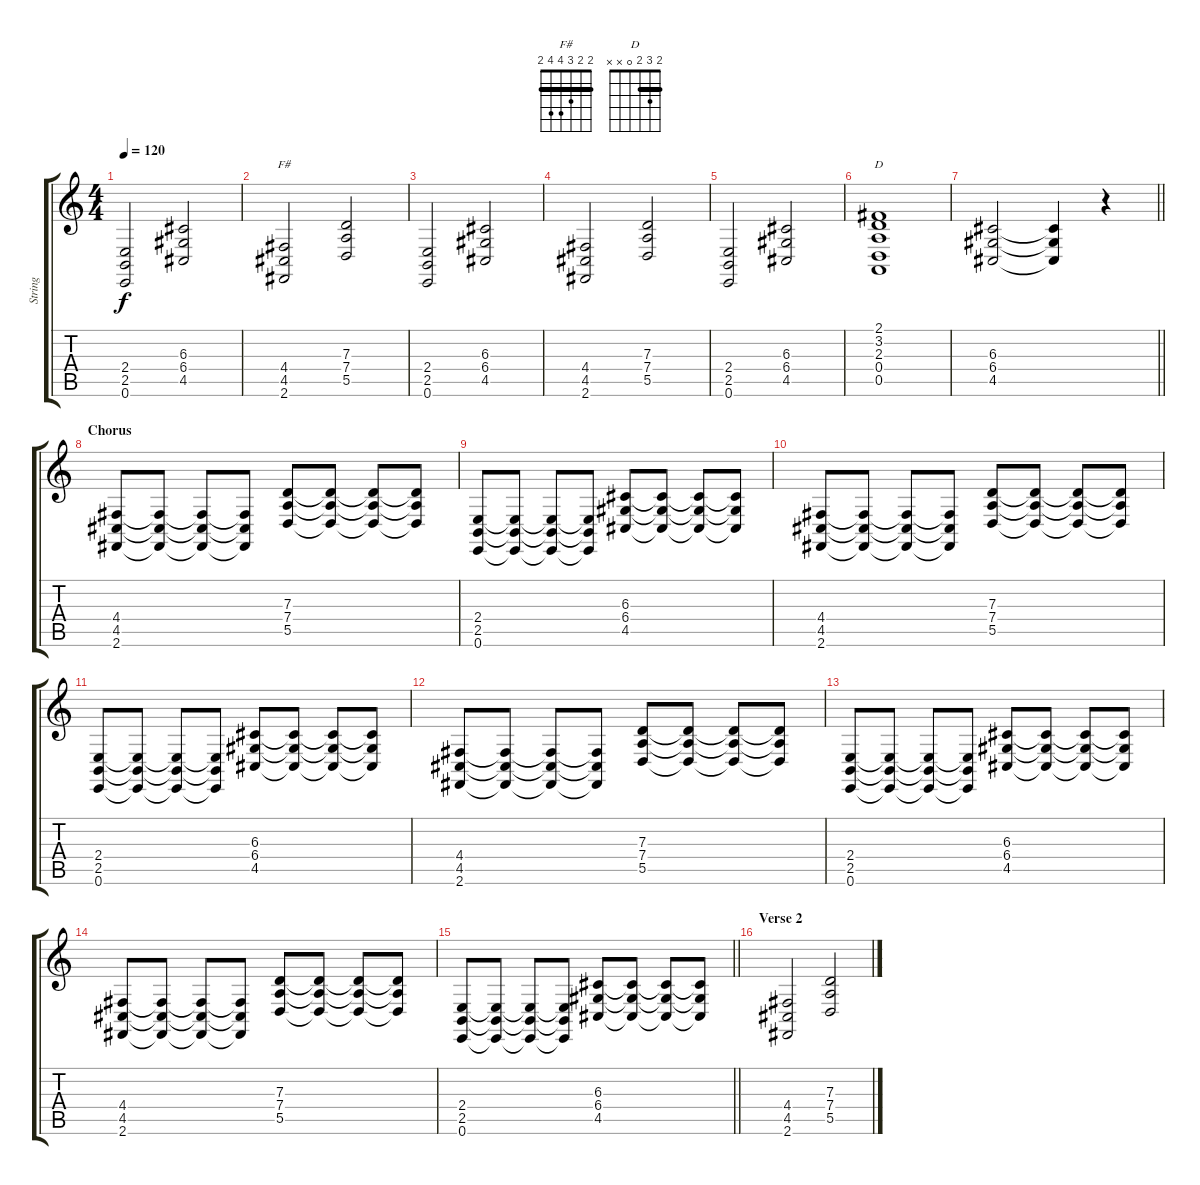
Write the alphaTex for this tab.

\track ("String" "String") {instrument stringensemble1}
\staff {score tabs}
\tuning (E4 B3 G3 D3 A2 E2) {hide}
\chord ("F#" 2 2 3 4 4 2) {barre 2}
\chord ("D" 2 3 2 0 x x) {barre 2}
\ts (4 4)
\tempo 120
\clef g2
\ks c
(2.4 2.5 0.6).2{dy f} (6.3 6.4 4.5).2 |
(4.4 4.5 2.6).2{ch "F#" volume 3} (7.3 7.4 5.5).2 |
(2.4 2.5 0.6).2 (6.3 6.4 4.5).2 |
(4.4 4.5 2.6).2{volume 3} (7.3 7.4 5.5).2 |
(2.4 2.5 0.6).2 (6.3 6.4 4.5).2 |
(2.1 3.2 2.3 0.4 0.5).1{ch "D" volume 8} |
\barLineRight lightlight
(6.3 6.4 4.5).2 (6.3{t} 6.4{t} 4.5{t}).4 r.4 |
\section ("" "Chorus")
(4.4 4.5 2.6).8 (4.4{t} 4.5{t} 2.6{t}).8 (4.4{t} 4.5{t} 2.6{t}).8 (4.4{t} 4.5{t} 2.6{t}).8 (7.3 7.4 5.5).8 (7.3{t} 7.4{t} 5.5{t}).8 (7.3{t} 7.4{t} 5.5{t}).8 (7.3{t} 7.4{t} 5.5{t}).8 |
(2.4 2.5 0.6).8 (2.4{t} 2.5{t} 0.6{t}).8 (2.4{t} 2.5{t} 0.6{t}).8 (2.4{t} 2.5{t} 0.6{t}).8 (6.3 6.4 4.5).8 (6.3{t} 6.4{t} 4.5{t}).8 (6.3{t} 6.4{t} 4.5{t}).8 (6.3{t} 6.4{t} 4.5{t}).8 |
(4.4 4.5 2.6).8 (4.4{t} 4.5{t} 2.6{t}).8 (4.4{t} 4.5{t} 2.6{t}).8 (4.4{t} 4.5{t} 2.6{t}).8 (7.3 7.4 5.5).8 (7.3{t} 7.4{t} 5.5{t}).8 (7.3{t} 7.4{t} 5.5{t}).8 (7.3{t} 7.4{t} 5.5{t}).8 |
(2.4 2.5 0.6).8 (2.4{t} 2.5{t} 0.6{t}).8 (2.4{t} 2.5{t} 0.6{t}).8 (2.4{t} 2.5{t} 0.6{t}).8 (6.3 6.4 4.5).8 (6.3{t} 6.4{t} 4.5{t}).8 (6.3{t} 6.4{t} 4.5{t}).8 (6.3{t} 6.4{t} 4.5{t}).8 |
(4.4 4.5 2.6).8 (4.4{t} 4.5{t} 2.6{t}).8 (4.4{t} 4.5{t} 2.6{t}).8 (4.4{t} 4.5{t} 2.6{t}).8 (7.3 7.4 5.5).8 (7.3{t} 7.4{t} 5.5{t}).8 (7.3{t} 7.4{t} 5.5{t}).8 (7.3{t} 7.4{t} 5.5{t}).8 |
(2.4 2.5 0.6).8 (2.4{t} 2.5{t} 0.6{t}).8 (2.4{t} 2.5{t} 0.6{t}).8 (2.4{t} 2.5{t} 0.6{t}).8 (6.3 6.4 4.5).8 (6.3{t} 6.4{t} 4.5{t}).8 (6.3{t} 6.4{t} 4.5{t}).8 (6.3{t} 6.4{t} 4.5{t}).8 |
(4.4 4.5 2.6).8 (4.4{t} 4.5{t} 2.6{t}).8 (4.4{t} 4.5{t} 2.6{t}).8 (4.4{t} 4.5{t} 2.6{t}).8 (7.3 7.4 5.5).8 (7.3{t} 7.4{t} 5.5{t}).8 (7.3{t} 7.4{t} 5.5{t}).8 (7.3{t} 7.4{t} 5.5{t}).8 |
\barLineRight lightlight
(2.4 2.5 0.6).8 (2.4{t} 2.5{t} 0.6{t}).8 (2.4{t} 2.5{t} 0.6{t}).8 (2.4{t} 2.5{t} 0.6{t}).8 (6.3 6.4 4.5).8 (6.3{t} 6.4{t} 4.5{t}).8 (6.3{t} 6.4{t} 4.5{t}).8 (6.3{t} 6.4{t} 4.5{t}).8 |
\section ("" "Verse 2")
(4.4 4.5 2.6).2{volume 4} (7.3 7.4 5.5).2
